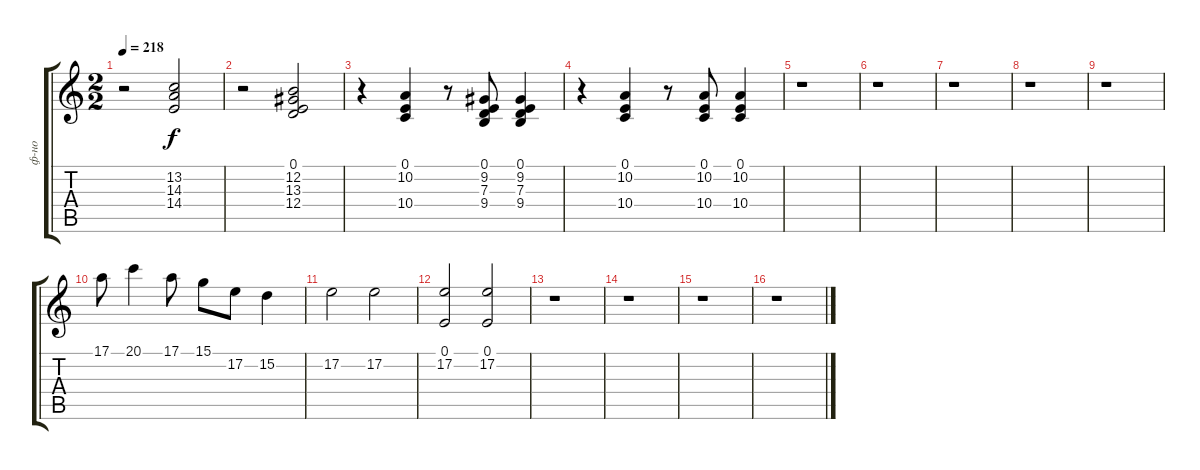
\track ("ф-но" "ф-но") {instrument acousticgrandpiano}
\staff {score tabs}
\tuning (E4 B3 G3 D3 A2 E2) {hide}
\ts (2 2)
\tempo 218
\clef g2
\ks c
r.2{dy f} (13.2 14.3 14.4).2 |
r.2 (0.1 12.2 13.3 12.4).2 |
r.4 (0.1 10.2 10.4).4 r.8 (0.1 9.2 7.3 9.4).8 (0.1 9.2 7.3 9.4).4 |
r.4 (0.1 10.2 10.4).4 r.8 (0.1 10.2 10.4).8 (0.1 10.2 10.4).4 |
r.1 |
r.1 |
r.1 |
r.1 |
r.1 |
17.1.8 20.1.4 17.1.8 15.1.8 17.2.8 15.2.4 |
17.2.2 17.2.2 |
(0.1 17.2).2 (0.1 17.2).2 |
r.1 |
r.1 |
r.1 |
r.1
